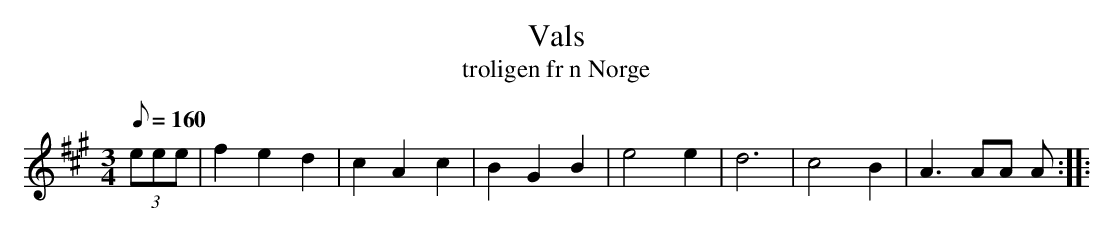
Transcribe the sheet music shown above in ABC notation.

X:1
T:Vals
T:troligen fr n Norge
M:3/4
L:1/8
K:A
Q:160
(3eee | f2 e2 d2 | c2 A2 c2 | B2 G2 B2 | e4 e2 | d6 | c4 B2 | A3 A1A1 A ::
